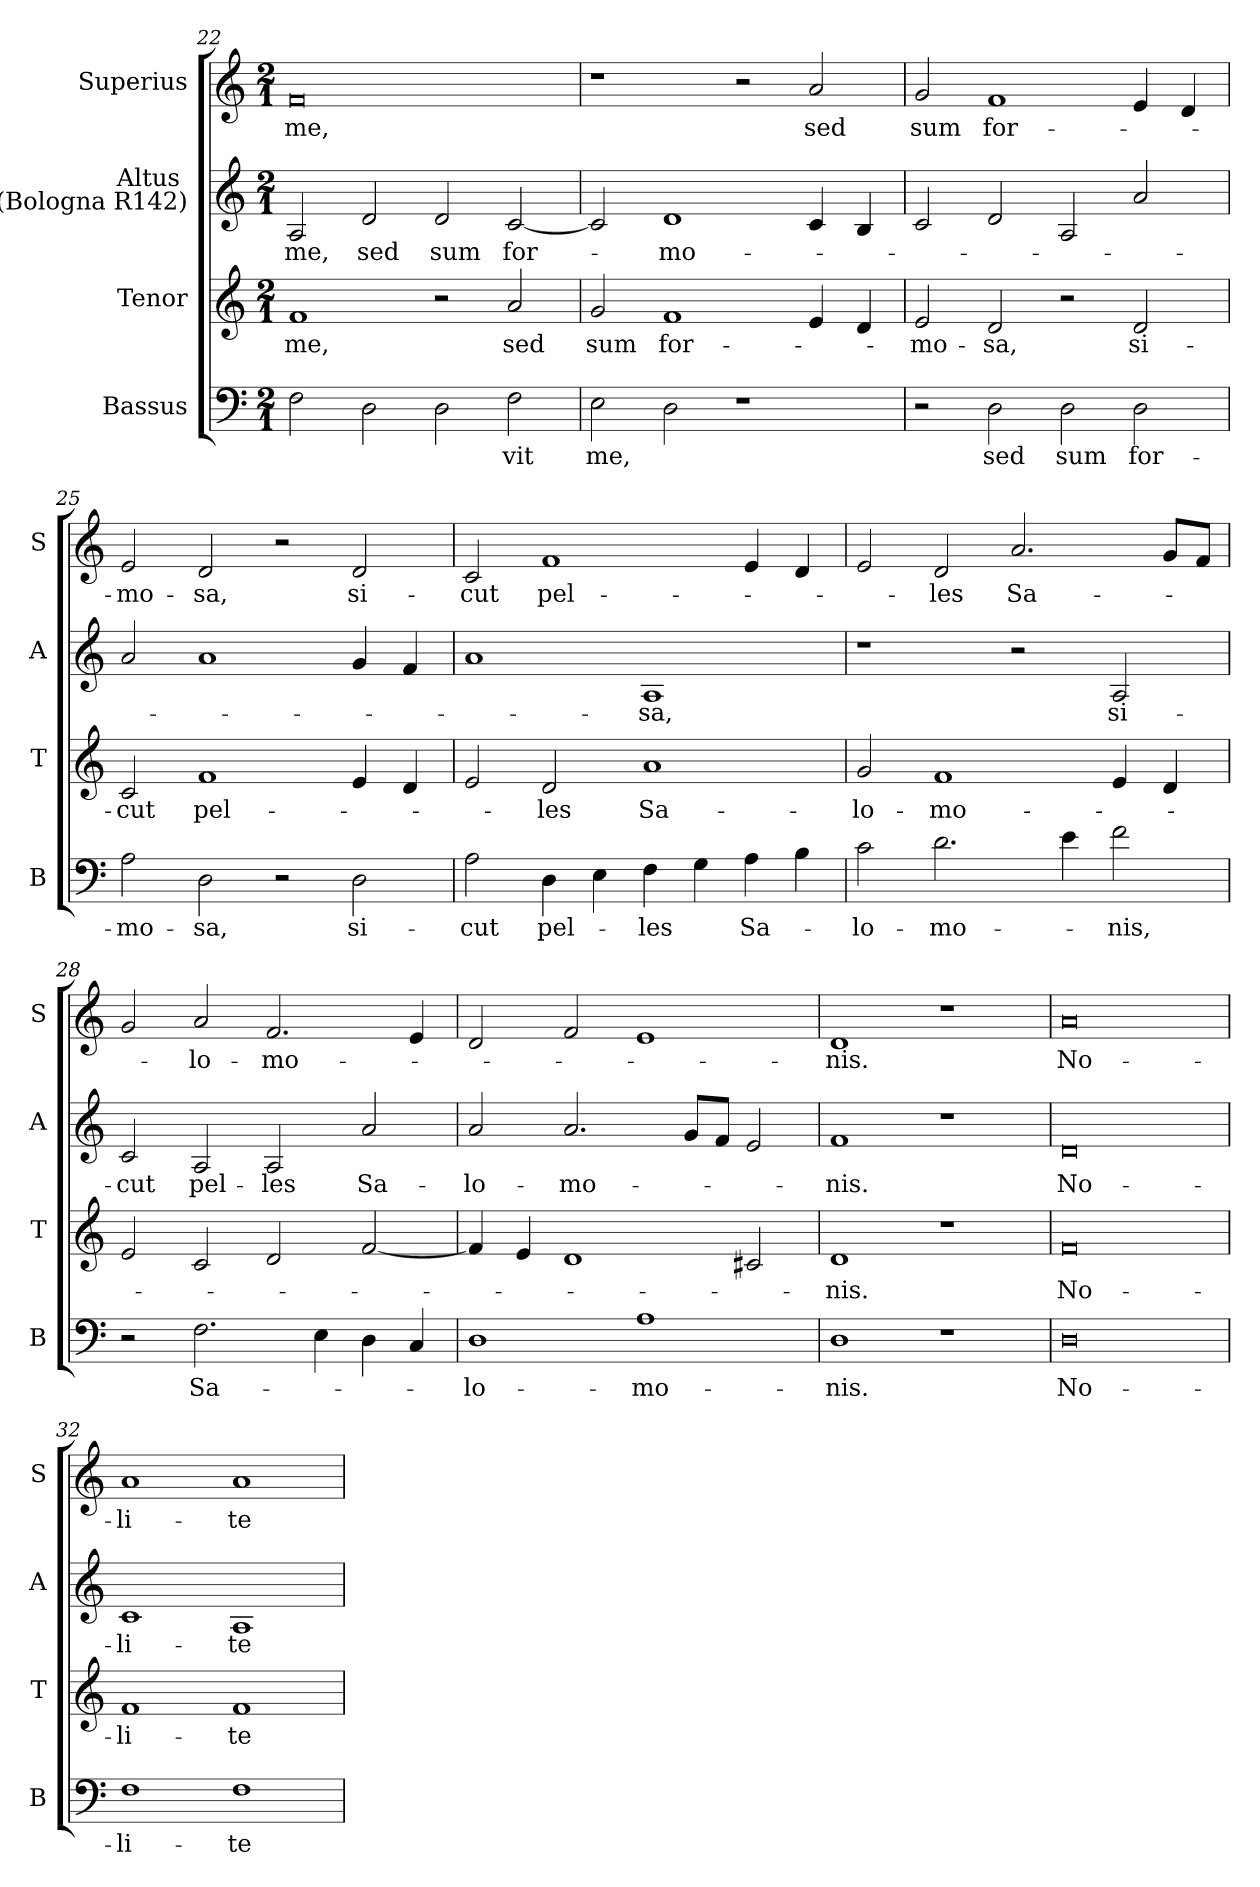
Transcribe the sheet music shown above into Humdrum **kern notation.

**kern	**text	**kern	**text	**kern	**text	**kern	**text
*part4	*part4	*part3	*part3	*part2	*part2	*part1	*part1
*staff4	*staff4	*staff3	*staff3	*staff2	*staff2	*staff1	*staff1
*I"Bassus	*	*I"Tenor	*	*I"Altus \n(Bologna R142)	*	*I"Superius	*
*I'B	*	*I'T	*	*I'A	*	*I'S	*
*clefF4	*	*clefG2	*	*clefG2	*	*clefG2	*
*k[]	*	*k[]	*	*k[]	*	*k[]	*
*C:	*	*C:	*	*C:	*	*C:	*
*M2/1	*	*M2/1	*	*M2/1	*	*M2/1	*
=22	=22	=22	=22	=22	=22	=22	=22
2F	.	1f	me,	2A	me,	0f	me,
2D	.	.	.	2d	sed	.	.
2D	.	2r	.	2d	sum	.	.
2F	-vit	2a	sed	[2c	for-	.	.
=23	=23	=23	=23	=23	=23	=23	=23
2E	me,	2g	sum	2c]	.	1r	.
2D	.	1f	for-	1d	-mo-	.	.
1r	.	.	.	.	.	2r	.
.	.	4e	.	4c	.	2a	sed
.	.	4d	.	4B	.	.	.
=24	=24	=24	=24	=24	=24	=24	=24
2r	.	2e	-mo-	2c	.	2g	sum
2D	sed	2d	-sa,	2d	.	1f	for-
2D	sum	2r	.	2A	.	.	.
2D	for-	2d	si-	2a	.	4e	.
.	.	.	.	.	.	4d	.
=25	=25	=25	=25	=25	=25	=25	=25
2A	-mo-	2c	-cut	2a	.	2e	-mo-
2D	-sa,	1f	pel-	1a	.	2d	-sa,
2r	.	.	.	.	.	2r	.
2D	si-	4e	.	4g	.	2d	si-
.	.	4d	.	4f	.	.	.
=26	=26	=26	=26	=26	=26	=26	=26
2A	-cut	2e	.	1a	.	2c	-cut
4D	pel-	2d	-les	.	.	1f	pel-
4E	.	.	.	.	.	.	.
4F	-les	1a	Sa-	1A	-sa,	.	.
4G	.	.	.	.	.	.	.
4A	Sa-	.	.	.	.	4e	.
4B	.	.	.	.	.	4d	.
=27	=27	=27	=27	=27	=27	=27	=27
2c	-lo-	2g	-lo-	1r	.	2e	.
2.d	-mo-	1f	-mo-	.	.	2d	-les
.	.	.	.	2r	.	2.a	Sa-
4e	.	.	.	.	.	.	.
2f	-nis,	4e	.	2A	si-	.	.
.	.	4d	.	.	.	8gL	.
.	.	.	.	.	.	8fJ	.
=28	=28	=28	=28	=28	=28	=28	=28
2r	.	2e	.	2c	-cut	2g	.
2.F	Sa-	2c	.	2A	pel-	2a	-lo-
.	.	2d	.	2A	-les	2.f	-mo-
4E	.	.	.	.	.	.	.
4D	.	[2f	.	2a	Sa-	.	.
4C	.	.	.	.	.	4e	.
=29	=29	=29	=29	=29	=29	=29	=29
1D	-lo-	4f]	.	2a	-lo-	2d	.
.	.	4e	.	.	.	.	.
.	.	1d	.	2.a	-mo-	2f	.
1A	-mo-	.	.	.	.	1e	.
.	.	.	.	8gL	.	.	.
.	.	.	.	8fJ	.	.	.
.	.	2c#X	.	2e	.	.	.
=30	=30	=30	=30	=30	=30	=30	=30
1D	-nis.	1d	-nis.	1f	-nis.	1d	-nis.
1r	.	1r	.	1r	.	1r	.
=31	=31	=31	=31	=31	=31	=31	=31
0D	No-	0f	No-	0d	No-	0a	No-
=32	=32	=32	=32	=32	=32	=32	=32
1F	-li-	1f	-li-	1c	-li-	1a	-li-
1F	-te	1f	-te	1A	-te	1a	-te
=	=	=	=	=	=	=	=
*-	*-	*-	*-	*-	*-	*-	*-
